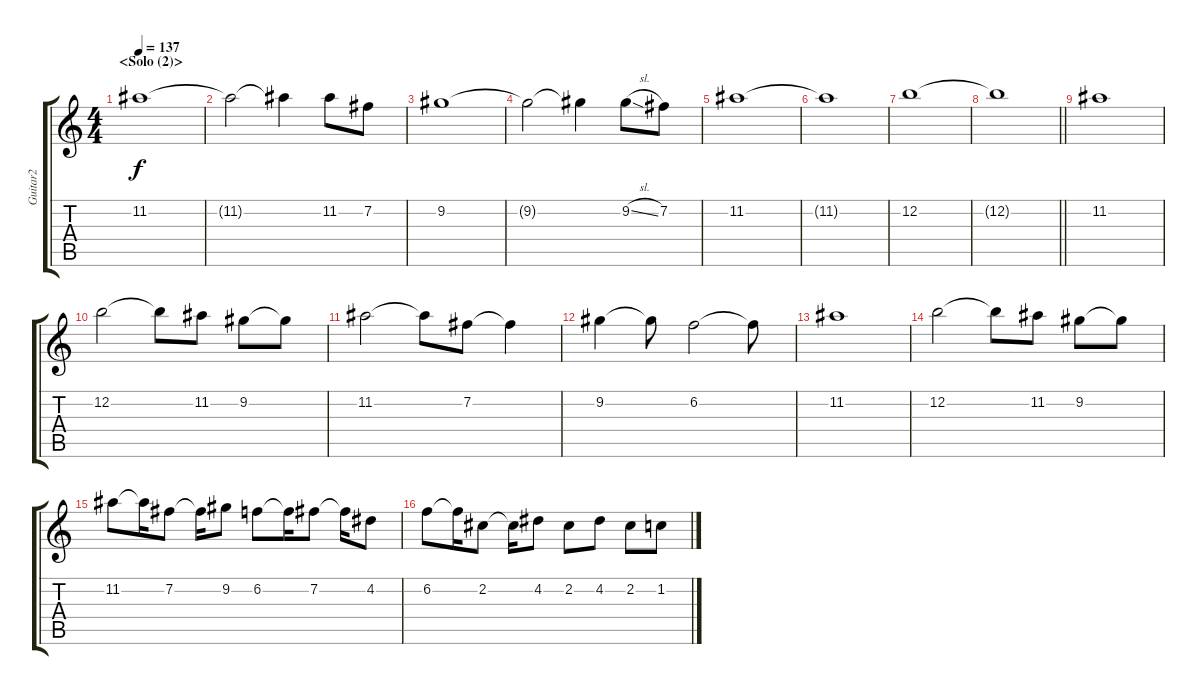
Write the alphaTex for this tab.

\track ("Guitar2" "Guitar2") {instrument distortionguitar}
\staff {score tabs}
\tuning (E4 B3 G3 D3 A2 E2) {hide}
\ts (4 4)
\section ("" "<Solo (2)>")
\tempo 137
\clef g2
\ks c
11.2.1{dy f} |
11.2{t}.2 11.2{t}.4 11.2.8 7.2.8 |
9.2.1 |
9.2{t}.2 9.2{t}.4 9.2{sl}.8 7.2.8 |
11.2.1 |
11.2{t}.1 |
12.2.1 |
\barLineRight lightlight
12.2{t}.1 |
\section ("" "")
11.2.1 |
12.2.2 12.2{t}.8 11.2.8 9.2.8 9.2{t}.8 |
11.2.2 11.2{t}.8 7.2.8 7.2{t}.4 |
9.2.4 9.2{t}.8 6.2.2 6.2{t}.8 |
11.2.1 |
12.2.2 12.2{t}.8 11.2.8 9.2.8 9.2{t}.8 |
11.2.8 11.2{t}.16 7.2.8 7.2{t}.16 9.2.8 6.2.8 6.2{t}.16 7.2.8 7.2{t}.16 4.2.8 |
6.2.8 6.2{t}.16 2.2.8 2.2{t}.16 4.2.8 2.2.8 4.2.8 2.2.8 1.2.8
